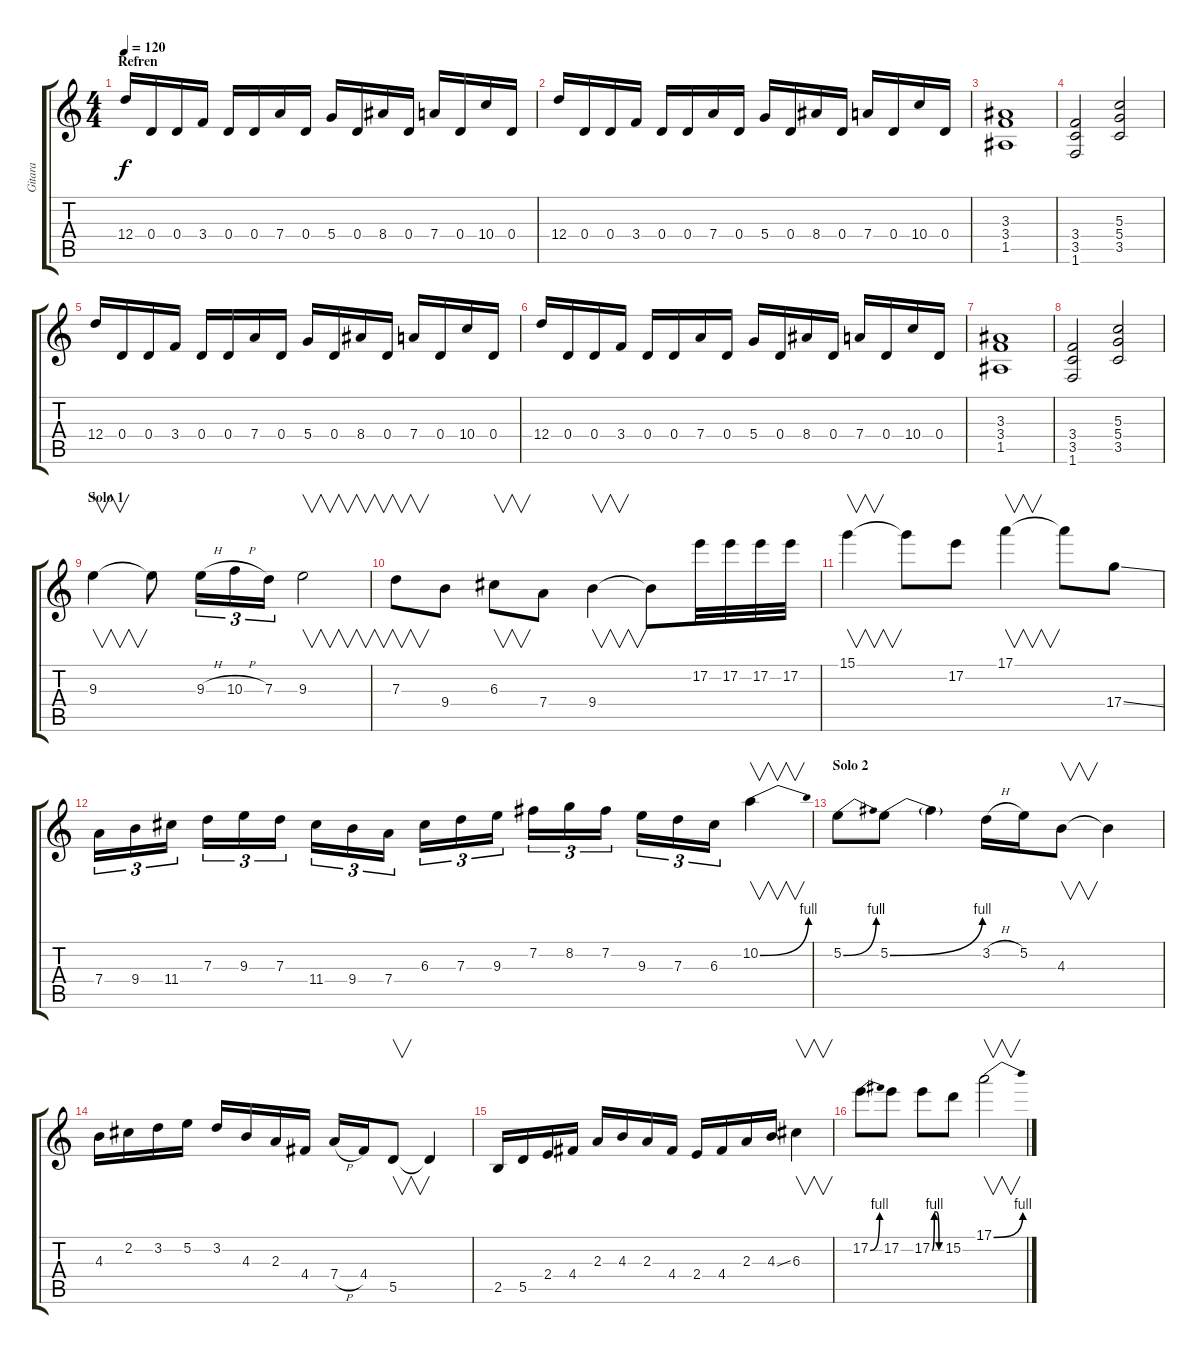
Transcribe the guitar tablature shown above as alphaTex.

\track ("Gitara" "Gitara") {instrument distortionguitar}
\staff {score tabs}
\tuning (E4 B3 G3 D3 A2 E2) {hide}
\ts (4 4)
\section ("" "Refren")
\tempo 120
\clef g2
\ks c
12.4.16{dy f} 0.4.16 0.4.16 3.4.16 0.4.16 0.4.16 7.4.16 0.4.16 5.4.16 0.4.16 8.4.16 0.4.16 7.4.16 0.4.16 10.4.16 0.4.16 |
12.4.16 0.4.16 0.4.16 3.4.16 0.4.16 0.4.16 7.4.16 0.4.16 5.4.16 0.4.16 8.4.16 0.4.16 7.4.16 0.4.16 10.4.16 0.4.16 |
(3.3 3.4 1.5).1 |
(3.4 3.5 1.6).2 (5.3 5.4 3.5).2 |
12.4.16 0.4.16 0.4.16 3.4.16 0.4.16 0.4.16 7.4.16 0.4.16 5.4.16 0.4.16 8.4.16 0.4.16 7.4.16 0.4.16 10.4.16 0.4.16 |
12.4.16 0.4.16 0.4.16 3.4.16 0.4.16 0.4.16 7.4.16 0.4.16 5.4.16 0.4.16 8.4.16 0.4.16 7.4.16 0.4.16 10.4.16 0.4.16 |
(3.3 3.4 1.5).1 |
(3.4 3.5 1.6).2 (5.3 5.4 3.5).2 |
\section ("" "Solo 1")
9.3.4{v} 9.3{t}.8 9.3{h}.16{tu (3 2)} 10.3{h}.16{tu (3 2)} 7.3.16{tu (3 2)} 9.3.2{v} |
7.3.8{v} 9.4.8 6.3.8{v} 7.4.8 9.4.4{v} 9.4{t}.8 17.2.32 17.2.32 17.2.32 17.2.32 |
15.1.4{v} 15.1{t}.8 17.2.8 17.1.4{v} 17.1{t}.8 17.4{ss}.8 |
7.4.16{tu (3 2)} 9.4.16{tu (3 2)} 11.4.16{tu (3 2)} 7.3.16{tu (3 2)} 9.3.16{tu (3 2)} 7.3.16{tu (3 2)} 11.4.16{tu (3 2)} 9.4.16{tu (3 2)} 7.4.16{tu (3 2)} 6.3.16{tu (3 2)} 7.3.16{tu (3 2)} 9.3.16{tu (3 2)} 7.2.16{tu (3 2)} 8.2.16{tu (3 2)} 7.2.16{tu (3 2)} 9.3.16{tu (3 2)} 7.3.16{tu (3 2)} 6.3.16{tu (3 2)} 10.2{be (bend 0 0 60 4)}.4{v} |
\section ("" "Solo 2")
5.2{be (bend 0 0 60 4)}.8 5.2{be (bend 0 0 60 4)}.8 5.2{t}.4 3.2{h}.16 5.2.16 4.3.8{v} 4.3{t}.4 |
4.3.16 2.2.16 3.2.16 5.2.16 3.2.16 4.3.16 2.3.16 4.4.16 7.4{h}.16 4.4.16 5.5.8{v} 5.5{t}.4 |
2.5.16 5.5.16 2.4.16 4.4.16 2.3.16 4.3.16 2.3.16 4.4.16 2.4.16 4.4.16 2.3.16 4.3{ss}.16 6.3.4{v} |
17.2{be (bend 0 0 60 4)}.8 17.2.8 17.2{be (custom 0 0 15 4 30 4 45 0 60 0)}.8 15.2.8 17.1{be (bend 0 0 60 4)}.2{v}
